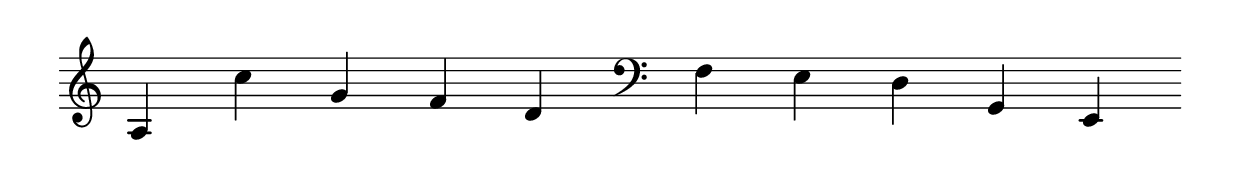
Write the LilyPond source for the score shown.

#(set-global-staff-size 24)
\version "2.18.2"
\relative c' {
  \omit Score.TimeSignature
  %\omit Score.BarLine
  \override Staff.Clef.full-size-change = ##t
  %\hide
  a c' g f d
  
  \clef "bass"
  f, e d g, e
}

\layout {
  indent = 0
  ragged-right = ##f
  \context {
    \Staff
  \remove "Bar_engraver"
  }
}